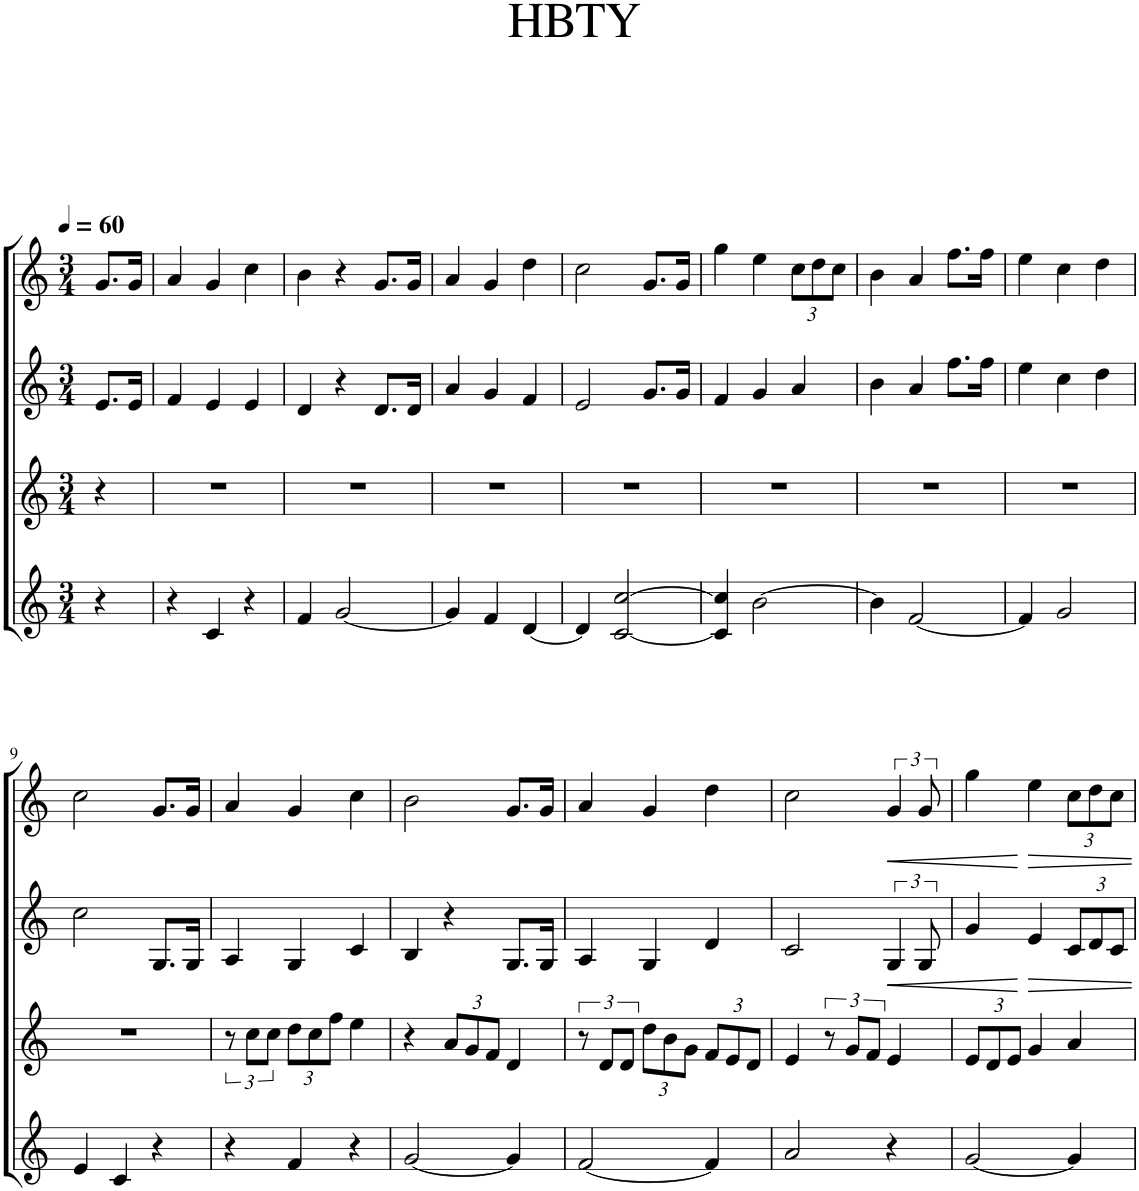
**kern	**kern	**kern	**dynam	**kern	**dynam
*part4	*part3	*part2	*part2	*part1	*part1
*staff4	*staff3	*staff2	*staff2	*staff1	*staff1
*I"Голос	*I"Голос	*I"Голос	*	*I"Голос	*
*clefG2	*clefG2	*clefG2	*	*clefG2	*
*k[]	*k[]	*k[]	*	*k[]	*
*M3/4	*M3/4	*M3/4	*	*M3/4	*
*MM60	*MM60	*MM60	*	*MM60	*
=1	=1	=1	=1	=1	=1
4r	4r	8.e/L	.	8.g/L	.
.	.	16e/Jk	.	16g/Jk	.
=2	=2	=2	=2	=2	=2
4r	2.r	4f/	.	4a/	.
4c/	.	4e/	.	4g/	.
4r	.	4e/	.	4cc\	.
=3	=3	=3	=3	=3	=3
4f/	2.r	4d/	.	4b\	.
[2g/	.	4r	.	4r	.
.	.	8.d/L	.	8.g/L	.
.	.	16d/Jk	.	16g/Jk	.
=4	=4	=4	=4	=4	=4
4g/]	2.r	4a/	.	4a/	.
4f/	.	4g/	.	4g/	.
[4d/	.	4f/	.	4dd\	.
=5	=5	=5	=5	=5	=5
4d/]	2.r	2e/	.	2cc\	.
[2c/ [2cc/	.	.	.	.	.
.	.	8.g/L	.	8.g/L	.
.	.	16g/Jk	.	16g/Jk	.
=6	=6	=6	=6	=6	=6
4c/] 4cc/]	2.r	4f/	.	4gg\	.
[2b\	.	4g/	.	4ee\	.
*	*	*	*	*Xbrackettup	*
.	.	4a/	.	12cc\L	.
.	.	.	.	12dd\	.
.	.	.	.	12cc\J	.
=7	=7	=7	=7	=7	=7
4b\]	2.r	4b\	.	4b\	.
[2f/	.	4a/	.	4a/	.
.	.	8.ff\L	.	8.ff\L	.
.	.	16ff\Jk	.	16ff\Jk	.
=8	=8	=8	=8	=8	=8
4f/]	2.r	4ee\	.	4ee\	.
2g/	.	4cc\	.	4cc\	.
.	.	4dd\	.	4dd\	.
!!LO:LB:g=z
=9	=9	=9	=9	=9	=9
4e/	2.r	2cc\	.	2cc\	.
4c/	.	.	.	.	.
4r	.	8.G/L	.	8.g/L	.
.	.	16G/Jk	.	16g/Jk	.
=10	=10	=10	=10	=10	=10
4r	12r	4A/	.	4a/	.
.	12cc\L	.	.	.	.
.	12cc\J	.	.	.	.
*	*Xbrackettup	*	*	*	*
4f/	12dd\L	4G/	.	4g/	.
.	12cc\	.	.	.	.
.	12ff\J	.	.	.	.
4r	4ee\	4c/	.	4cc\	.
=11	=11	=11	=11	=11	=11
[2g/	4r	4B/	.	2b\	.
.	12a/L	4r	.	.	.
.	12g/	.	.	.	.
.	12f/J	.	.	.	.
4g/]	4d/	8.G/L	.	8.g/L	.
.	.	16G/Jk	.	16g/Jk	.
=12	=12	=12	=12	=12	=12
*	*brackettup	*	*	*	*
[2f/	12r	4A/	.	4a/	.
.	12d/L	.	.	.	.
.	12d/J	.	.	.	.
*	*Xbrackettup	*	*	*	*
.	12dd\L	4G/	.	4g/	.
.	12b\	.	.	.	.
.	12g\J	.	.	.	.
4f/]	12f/L	4d/	.	4dd\	.
.	12e/	.	.	.	.
.	12d/J	.	.	.	.
=13	=13	=13	=13	=13	=13
2a/	4e/	2c/	.	2cc\	.
*	*brackettup	*	*	*	*
.	12r	.	.	.	.
.	12g/L	.	.	.	.
.	12f/J	.	.	.	.
!	!	!	!LO:HP:b	!	!
*	*	*	*	*brackettup	*
!	!	!	!	!	!LO:HP:b
4r	4e/	6G/	<	6g/	<
.	.	12G/	.	12g/	.
=14	=14	=14	=14	=14	=14
*	*Xbrackettup	*	*	*	*
[2g/	12e/L	4g/	.	4gg\	.
.	12d/	.	.	.	.
.	12e/J	.	.	.	.
.	4g/	4e/	[	4ee\	[
*	*	*Xbrackettup	*	*Xbrackettup	*
4g/]	4a/	12c/L	.	12cc\L	.
.	.	12d/	.	12dd\	.
.	.	12c/J	.	12cc\J	.
=	=	=	=	=	=
*-	*-	*-	*-	*-	*-
